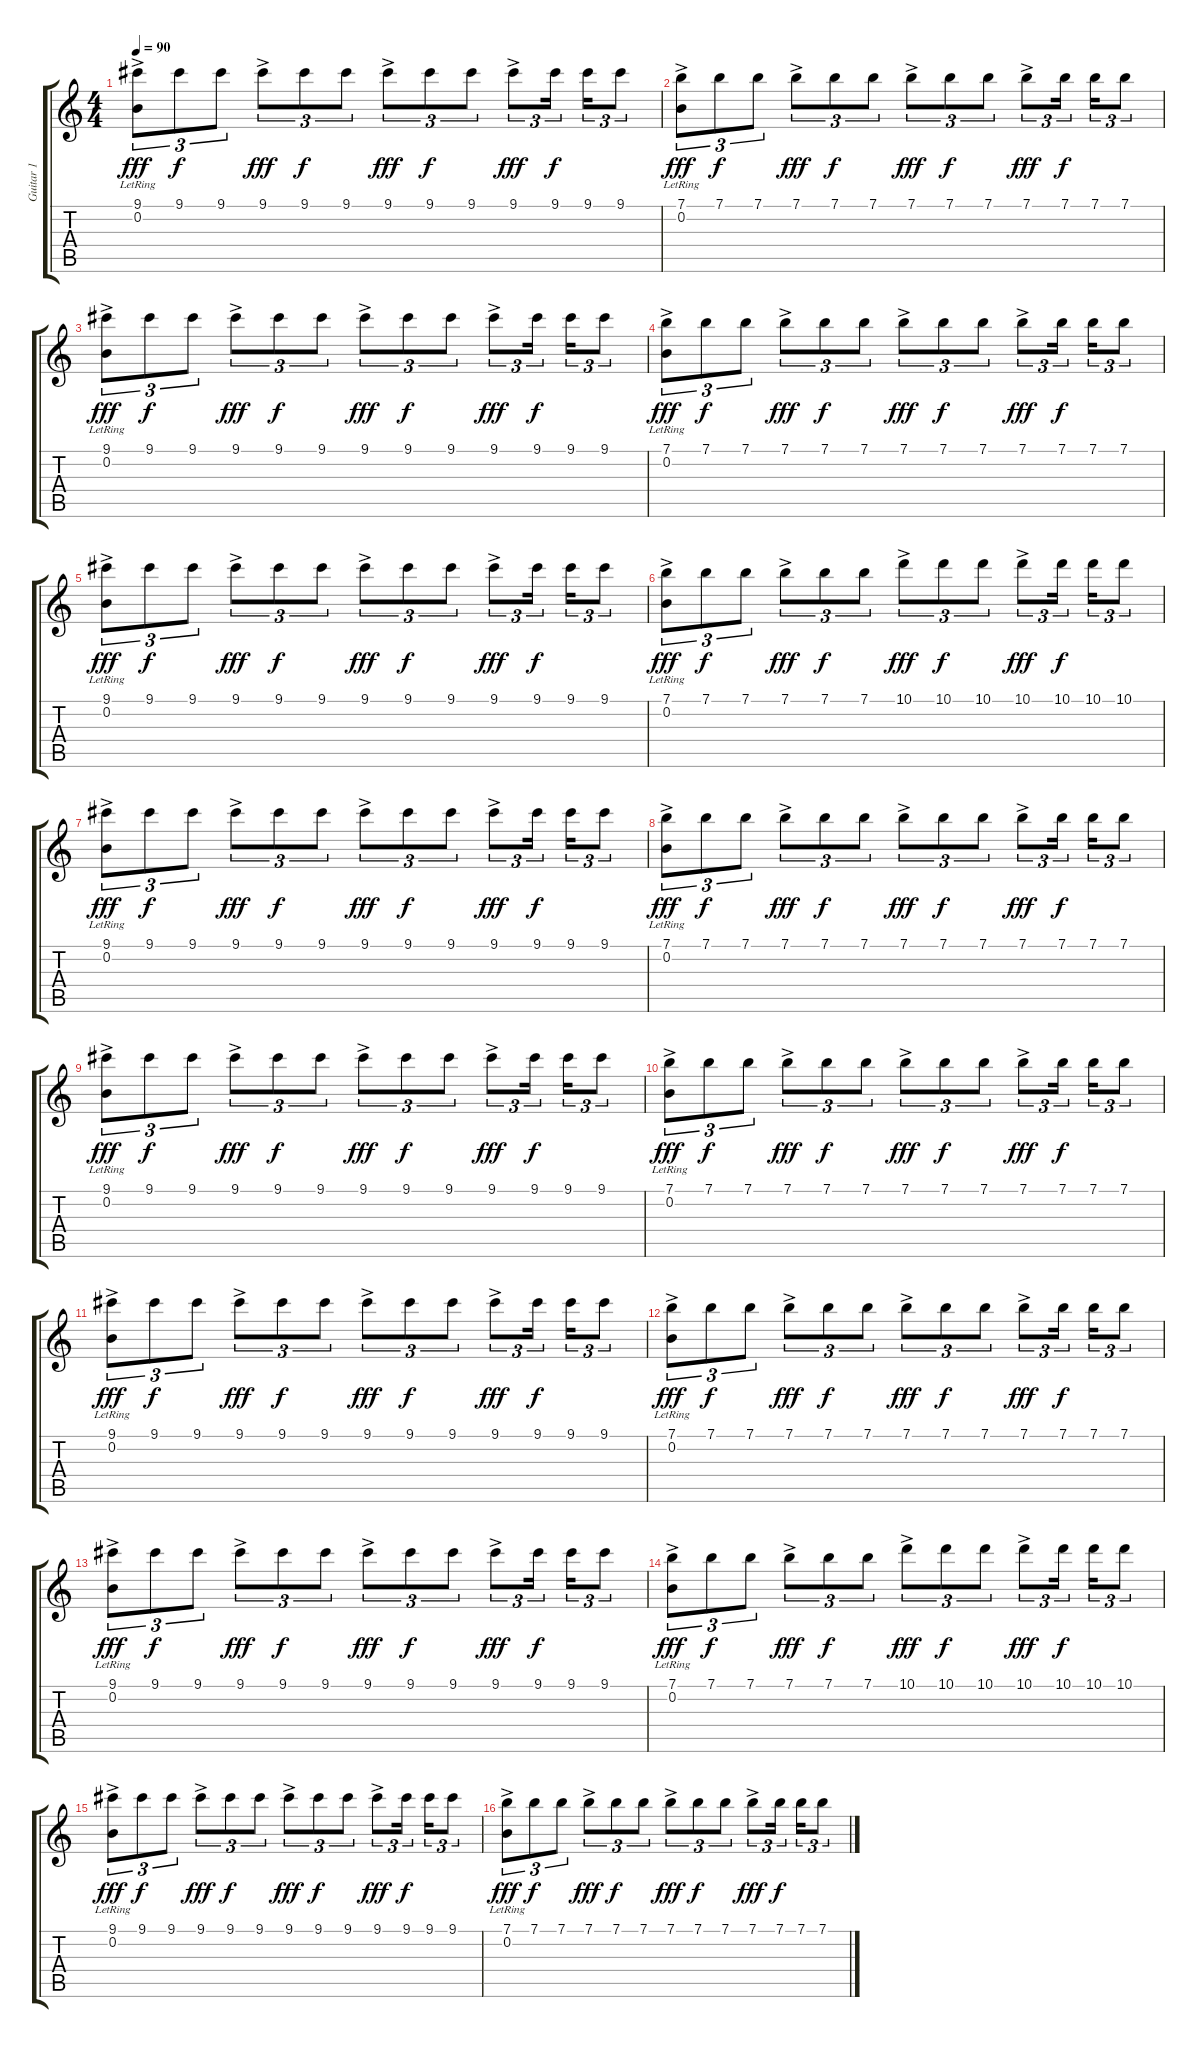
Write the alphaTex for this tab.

\track ("Guitar 1" "Guitar 1") {instrument overdrivenguitar}
\staff {score tabs}
\tuning (E4 B3 G3 D3 A2 D2) {hide}
\ts (4 4)
\tempo 90
\clef g2
\ks c
(9.1{ac} 0.2{lr}).8{tu (3 2) dy fff instrument overdrivenguitar} 9.1.8{tu (3 2) dy f} 9.1.8{tu (3 2)} 9.1{ac}.8{tu (3 2) dy fff} 9.1.8{tu (3 2) dy f} 9.1.8{tu (3 2)} 9.1{ac}.8{tu (3 2) dy fff} 9.1.8{tu (3 2) dy f} 9.1.8{tu (3 2)} 9.1{ac}.8{tu (3 2) dy fff} 9.1.16{tu (3 2) dy f} 9.1.16{tu (3 2)} 9.1.8{tu (3 2)} |
(7.1{ac} 0.2{lr}).8{tu (3 2) dy fff} 7.1.8{tu (3 2) dy f} 7.1.8{tu (3 2)} 7.1{ac}.8{tu (3 2) dy fff} 7.1.8{tu (3 2) dy f} 7.1.8{tu (3 2)} 7.1{ac}.8{tu (3 2) dy fff} 7.1.8{tu (3 2) dy f} 7.1.8{tu (3 2)} 7.1{ac}.8{tu (3 2) dy fff} 7.1.16{tu (3 2) dy f} 7.1.16{tu (3 2)} 7.1.8{tu (3 2)} |
(9.1{ac} 0.2{lr}).8{tu (3 2) dy fff} 9.1.8{tu (3 2) dy f} 9.1.8{tu (3 2)} 9.1{ac}.8{tu (3 2) dy fff} 9.1.8{tu (3 2) dy f} 9.1.8{tu (3 2)} 9.1{ac}.8{tu (3 2) dy fff} 9.1.8{tu (3 2) dy f} 9.1.8{tu (3 2)} 9.1{ac}.8{tu (3 2) dy fff} 9.1.16{tu (3 2) dy f} 9.1.16{tu (3 2)} 9.1.8{tu (3 2)} |
(7.1{ac} 0.2{lr}).8{tu (3 2) dy fff} 7.1.8{tu (3 2) dy f} 7.1.8{tu (3 2)} 7.1{ac}.8{tu (3 2) dy fff} 7.1.8{tu (3 2) dy f} 7.1.8{tu (3 2)} 7.1{ac}.8{tu (3 2) dy fff} 7.1.8{tu (3 2) dy f} 7.1.8{tu (3 2)} 7.1{ac}.8{tu (3 2) dy fff} 7.1.16{tu (3 2) dy f} 7.1.16{tu (3 2)} 7.1.8{tu (3 2)} |
(9.1{ac} 0.2{lr}).8{tu (3 2) dy fff} 9.1.8{tu (3 2) dy f} 9.1.8{tu (3 2)} 9.1{ac}.8{tu (3 2) dy fff} 9.1.8{tu (3 2) dy f} 9.1.8{tu (3 2)} 9.1{ac}.8{tu (3 2) dy fff} 9.1.8{tu (3 2) dy f} 9.1.8{tu (3 2)} 9.1{ac}.8{tu (3 2) dy fff} 9.1.16{tu (3 2) dy f} 9.1.16{tu (3 2)} 9.1.8{tu (3 2)} |
(7.1{ac} 0.2{lr}).8{tu (3 2) dy fff} 7.1.8{tu (3 2) dy f} 7.1.8{tu (3 2)} 7.1{ac}.8{tu (3 2) dy fff} 7.1.8{tu (3 2) dy f} 7.1.8{tu (3 2)} 10.1{ac}.8{tu (3 2) dy fff} 10.1.8{tu (3 2) dy f} 10.1.8{tu (3 2)} 10.1{ac}.8{tu (3 2) dy fff} 10.1.16{tu (3 2) dy f} 10.1.16{tu (3 2)} 10.1.8{tu (3 2)} |
(9.1{ac} 0.2{lr}).8{tu (3 2) dy fff} 9.1.8{tu (3 2) dy f} 9.1.8{tu (3 2)} 9.1{ac}.8{tu (3 2) dy fff} 9.1.8{tu (3 2) dy f} 9.1.8{tu (3 2)} 9.1{ac}.8{tu (3 2) dy fff} 9.1.8{tu (3 2) dy f} 9.1.8{tu (3 2)} 9.1{ac}.8{tu (3 2) dy fff} 9.1.16{tu (3 2) dy f} 9.1.16{tu (3 2)} 9.1.8{tu (3 2)} |
(7.1{ac} 0.2{lr}).8{tu (3 2) dy fff} 7.1.8{tu (3 2) dy f} 7.1.8{tu (3 2)} 7.1{ac}.8{tu (3 2) dy fff} 7.1.8{tu (3 2) dy f} 7.1.8{tu (3 2)} 7.1{ac}.8{tu (3 2) dy fff} 7.1.8{tu (3 2) dy f} 7.1.8{tu (3 2)} 7.1{ac}.8{tu (3 2) dy fff} 7.1.16{tu (3 2) dy f} 7.1.16{tu (3 2)} 7.1.8{tu (3 2)} |
(9.1{ac} 0.2{lr}).8{tu (3 2) dy fff} 9.1.8{tu (3 2) dy f} 9.1.8{tu (3 2)} 9.1{ac}.8{tu (3 2) dy fff} 9.1.8{tu (3 2) dy f} 9.1.8{tu (3 2)} 9.1{ac}.8{tu (3 2) dy fff} 9.1.8{tu (3 2) dy f} 9.1.8{tu (3 2)} 9.1{ac}.8{tu (3 2) dy fff} 9.1.16{tu (3 2) dy f} 9.1.16{tu (3 2)} 9.1.8{tu (3 2)} |
(7.1{ac} 0.2{lr}).8{tu (3 2) dy fff} 7.1.8{tu (3 2) dy f} 7.1.8{tu (3 2)} 7.1{ac}.8{tu (3 2) dy fff} 7.1.8{tu (3 2) dy f} 7.1.8{tu (3 2)} 7.1{ac}.8{tu (3 2) dy fff} 7.1.8{tu (3 2) dy f} 7.1.8{tu (3 2)} 7.1{ac}.8{tu (3 2) dy fff} 7.1.16{tu (3 2) dy f} 7.1.16{tu (3 2)} 7.1.8{tu (3 2)} |
(9.1{ac} 0.2{lr}).8{tu (3 2) dy fff} 9.1.8{tu (3 2) dy f} 9.1.8{tu (3 2)} 9.1{ac}.8{tu (3 2) dy fff} 9.1.8{tu (3 2) dy f} 9.1.8{tu (3 2)} 9.1{ac}.8{tu (3 2) dy fff} 9.1.8{tu (3 2) dy f} 9.1.8{tu (3 2)} 9.1{ac}.8{tu (3 2) dy fff} 9.1.16{tu (3 2) dy f} 9.1.16{tu (3 2)} 9.1.8{tu (3 2)} |
(7.1{ac} 0.2{lr}).8{tu (3 2) dy fff} 7.1.8{tu (3 2) dy f} 7.1.8{tu (3 2)} 7.1{ac}.8{tu (3 2) dy fff} 7.1.8{tu (3 2) dy f} 7.1.8{tu (3 2)} 7.1{ac}.8{tu (3 2) dy fff} 7.1.8{tu (3 2) dy f} 7.1.8{tu (3 2)} 7.1{ac}.8{tu (3 2) dy fff} 7.1.16{tu (3 2) dy f} 7.1.16{tu (3 2)} 7.1.8{tu (3 2)} |
(9.1{ac} 0.2{lr}).8{tu (3 2) dy fff} 9.1.8{tu (3 2) dy f} 9.1.8{tu (3 2)} 9.1{ac}.8{tu (3 2) dy fff} 9.1.8{tu (3 2) dy f} 9.1.8{tu (3 2)} 9.1{ac}.8{tu (3 2) dy fff} 9.1.8{tu (3 2) dy f} 9.1.8{tu (3 2)} 9.1{ac}.8{tu (3 2) dy fff} 9.1.16{tu (3 2) dy f} 9.1.16{tu (3 2)} 9.1.8{tu (3 2)} |
(7.1{ac} 0.2{lr}).8{tu (3 2) dy fff} 7.1.8{tu (3 2) dy f} 7.1.8{tu (3 2)} 7.1{ac}.8{tu (3 2) dy fff} 7.1.8{tu (3 2) dy f} 7.1.8{tu (3 2)} 10.1{ac}.8{tu (3 2) dy fff} 10.1.8{tu (3 2) dy f} 10.1.8{tu (3 2)} 10.1{ac}.8{tu (3 2) dy fff} 10.1.16{tu (3 2) dy f} 10.1.16{tu (3 2)} 10.1.8{tu (3 2)} |
(9.1{ac} 0.2{lr}).8{tu (3 2) dy fff} 9.1.8{tu (3 2) dy f} 9.1.8{tu (3 2)} 9.1{ac}.8{tu (3 2) dy fff} 9.1.8{tu (3 2) dy f} 9.1.8{tu (3 2)} 9.1{ac}.8{tu (3 2) dy fff} 9.1.8{tu (3 2) dy f} 9.1.8{tu (3 2)} 9.1{ac}.8{tu (3 2) dy fff} 9.1.16{tu (3 2) dy f} 9.1.16{tu (3 2)} 9.1.8{tu (3 2)} |
(7.1{ac} 0.2{lr}).8{tu (3 2) dy fff} 7.1.8{tu (3 2) dy f} 7.1.8{tu (3 2)} 7.1{ac}.8{tu (3 2) dy fff} 7.1.8{tu (3 2) dy f} 7.1.8{tu (3 2)} 7.1{ac}.8{tu (3 2) dy fff} 7.1.8{tu (3 2) dy f} 7.1.8{tu (3 2)} 7.1{ac}.8{tu (3 2) dy fff} 7.1.16{tu (3 2) dy f} 7.1.16{tu (3 2)} 7.1.8{tu (3 2)}
